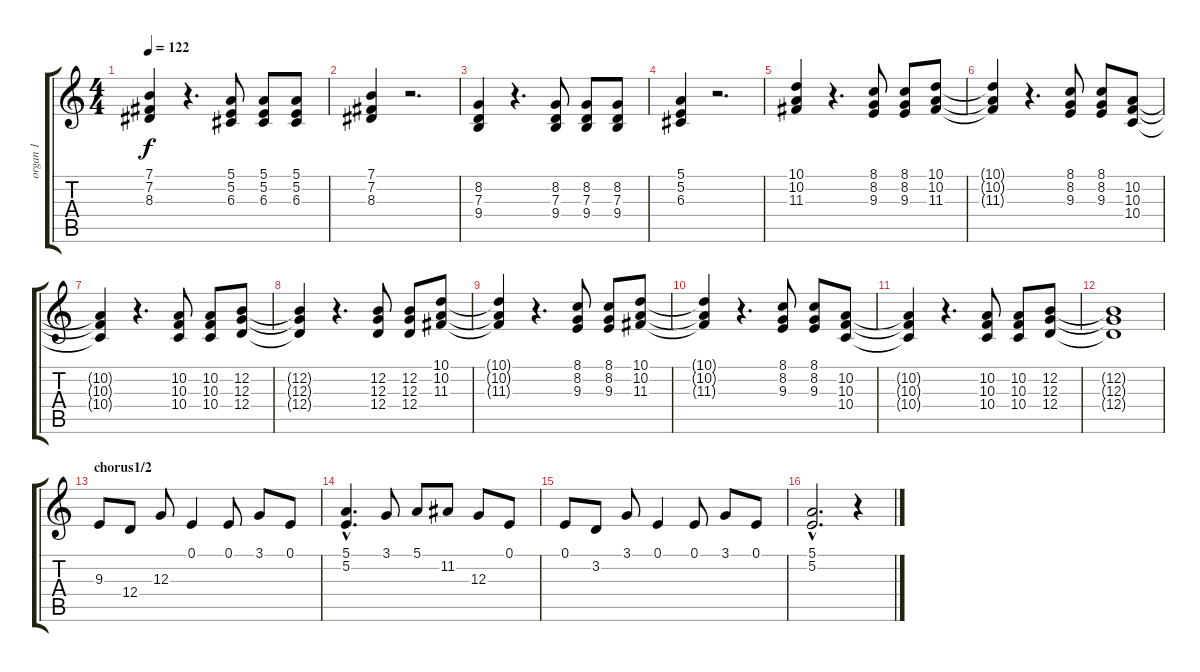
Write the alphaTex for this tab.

\track ("organ 1" "organ 1") {instrument drawbarorgan}
\staff {score tabs}
\tuning (E4 B3 G3 D3 A2 E2) {hide}
\ts (4 4)
\tempo 122
\clef g2
\ks c
(7.1 7.2 8.3).4{dy f} r.4{d} (5.1 5.2 6.3).8 (5.1 5.2 6.3).8 (5.1 5.2 6.3).8 |
(7.1 7.2 8.3).4 r.2{d} |
(8.2 7.3 9.4).4 r.4{d} (8.2 7.3 9.4).8 (8.2 7.3 9.4).8 (8.2 7.3 9.4).8 |
(5.1 5.2 6.3).4 r.2{d} |
(10.1 10.2 11.3).4 r.4{d} (8.1 8.2 9.3).8 (8.1 8.2 9.3).8 (10.1 10.2 11.3).8 |
(10.1{t} 10.2{t} 11.3{t}).4 r.4{d} (8.1 8.2 9.3).8 (8.1 8.2 9.3).8 (10.2 10.3 10.4).8 |
(10.2{t} 10.3{t} 10.4{t}).4 r.4{d} (10.2 10.3 10.4).8 (10.2 10.3 10.4).8 (12.2 12.3 12.4).8 |
(12.2{t} 12.3{t} 12.4{t}).4 r.4{d} (12.2 12.3 12.4).8 (12.2 12.3 12.4).8 (10.1 10.2 11.3).8 |
(10.1{t} 10.2{t} 11.3{t}).4 r.4{d} (8.1 8.2 9.3).8 (8.1 8.2 9.3).8 (10.1 10.2 11.3).8 |
(10.1{t} 10.2{t} 11.3{t}).4 r.4{d} (8.1 8.2 9.3).8 (8.1 8.2 9.3).8 (10.2 10.3 10.4).8 |
(10.2{t} 10.3{t} 10.4{t}).4 r.4{d} (10.2 10.3 10.4).8 (10.2 10.3 10.4).8 (12.2 12.3 12.4).8 |
(12.2{t} 12.3{t} 12.4{t}).1 |
\section ("" "chorus1/2")
9.3.8 12.4.8 12.3.8 0.1.4 0.1.8 3.1.8 0.1.8 |
(5.1{hac} 5.2{hac}).4{d} 3.1.8 5.1.8 11.2.8 12.3.8 0.1.8 |
0.1.8 3.2.8 3.1.8 0.1.4 0.1.8 3.1.8 0.1.8 |
(5.1{hac} 5.2{hac}).2{d} r.4
